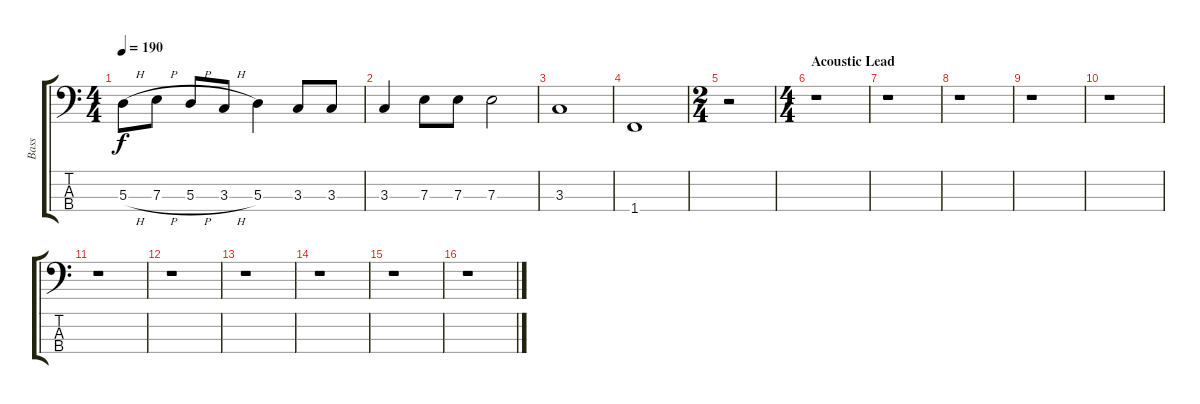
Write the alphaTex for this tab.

\track ("Bass" "Bass") {instrument slapbass2}
\staff {score tabs}
\tuning (G2 D2 A1 E1) {hide}
\ts (4 4)
\tempo 190
\clef f4
\ks c
5.3{h}.8{dy f} 7.3{h}.8 5.3{h}.8 3.3{h}.8 5.3.4 3.3.8 3.3.8 |
3.3.4 7.3.8 7.3.8 7.3.2 |
3.3.1 |
1.4.1 |
\ts (2 4)
r.2 |
\ts (4 4)
\section ("" "Acoustic Lead")
r.1 |
r.1 |
r.1 |
r.1 |
r.1 |
r.1 |
r.1 |
r.1 |
r.1 |
r.1 |
r.1
